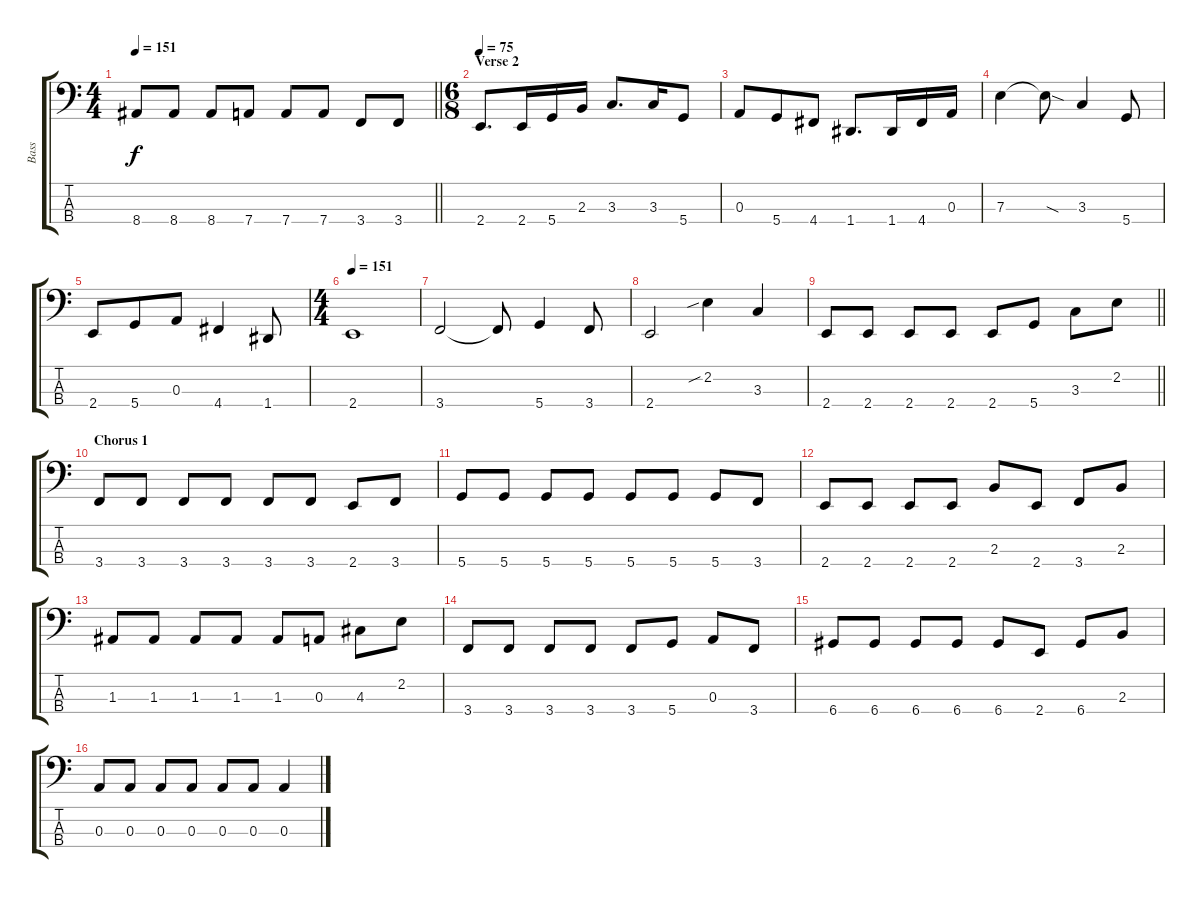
\track ("Bass" "Bass") {instrument electricbassfinger}
\staff {score tabs}
\tuning (G2 D2 A1 D1) {hide}
\ts (4 4)
\tempo 151
\clef f4
\barLineRight lightlight
\ks c
8.4.8{dy f} 8.4.8 8.4.8 7.4.8 7.4.8 7.4.8 3.4.8 3.4.8 |
\ts (6 8)
\section ("" "Verse 2")
\tempo 75
2.4.8{d} 2.4.16 5.4.16 2.3.16 3.3.8{d} 3.3.16 5.4.8 |
0.3.8 5.4.8 4.4.8 1.4.8{d} 1.4.16 4.4.16 0.3.16 |
7.3.4 7.3{sod t}.8 3.3.4 5.4.8 |
2.4.8 5.4.8 0.3.8 4.4.4 1.4.8 |
\ts (4 4)
\tempo 151
2.4.1 |
3.4.2 3.4{t}.8 5.4.4 3.4.8 |
2.4.2 2.2{sib}.4 3.3.4 |
\barLineRight lightlight
2.4.8 2.4.8 2.4.8 2.4.8 2.4.8 5.4.8 3.3.8 2.2.8 |
\section ("" "Chorus 1")
3.4.8 3.4.8 3.4.8 3.4.8 3.4.8 3.4.8 2.4.8 3.4.8 |
5.4.8 5.4.8 5.4.8 5.4.8 5.4.8 5.4.8 5.4.8 3.4.8 |
2.4.8 2.4.8 2.4.8 2.4.8 2.3.8 2.4.8 3.4.8 2.3.8 |
1.3.8 1.3.8 1.3.8 1.3.8 1.3.8 0.3.8 4.3.8 2.2.8 |
3.4.8 3.4.8 3.4.8 3.4.8 3.4.8 5.4.8 0.3.8 3.4.8 |
6.4.8 6.4.8 6.4.8 6.4.8 6.4.8 2.4.8 6.4.8 2.3.8 |
0.3.8 0.3.8 0.3.8 0.3.8 0.3.8 0.3.8 0.3.4
